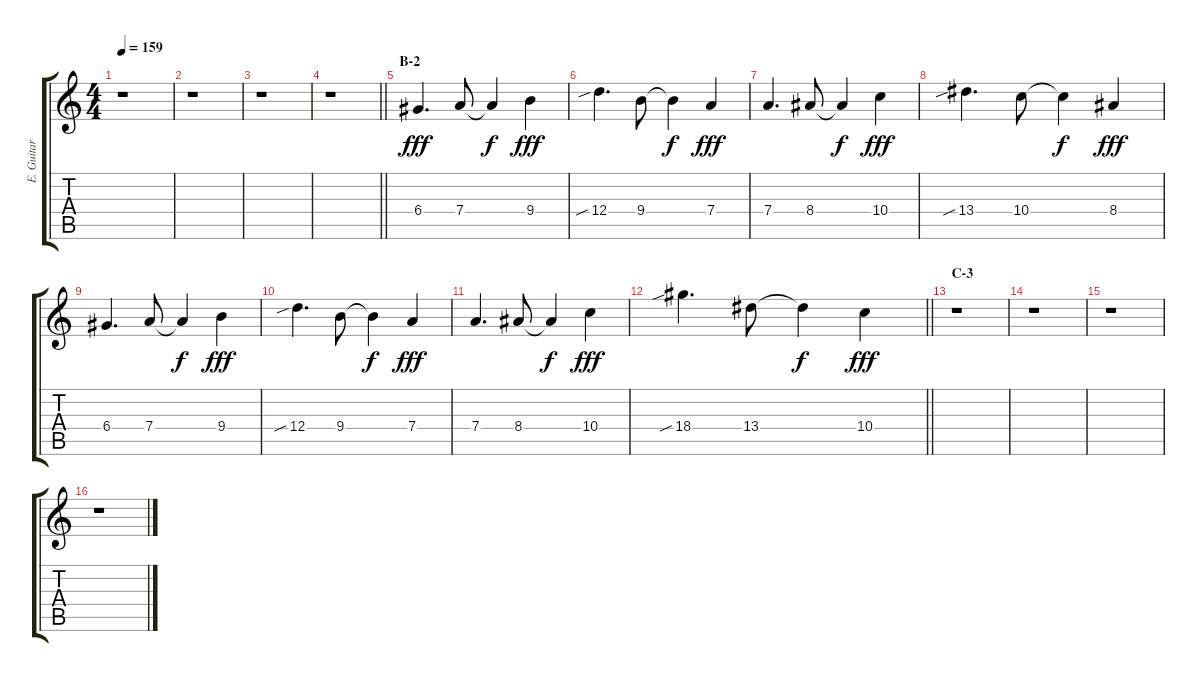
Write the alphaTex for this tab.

\track ("E. Guitar III" "E. Guitar ") {instrument overdrivenguitar}
\staff {score tabs}
\tuning (E4 B3 G3 D3 A2 E2) {hide}
\ts (4 4)
\tempo 159
\clef g2
\ks c
r.1{dy fff} |
r.1 |
r.1 |
\barLineRight lightlight
r.1 |
\section ("" "B-2")
6.4.4{d} 7.4.8 7.4{t}.4{dy f} 9.4.4{dy fff} |
12.4{sib}.4{d} 9.4.8 9.4{t}.4{dy f} 7.4.4{dy fff} |
7.4.4{d} 8.4.8 8.4{t}.4{dy f} 10.4.4{dy fff} |
13.4{sib}.4{d} 10.4.8 10.4{t}.4{dy f} 8.4.4{dy fff} |
6.4.4{d} 7.4.8 7.4{t}.4{dy f} 9.4.4{dy fff} |
12.4{sib}.4{d} 9.4.8 9.4{t}.4{dy f} 7.4.4{dy fff} |
7.4.4{d} 8.4.8 8.4{t}.4{dy f} 10.4.4{dy fff} |
\barLineRight lightlight
18.4{sib}.4{d} 13.4.8 13.4{t}.4{dy f} 10.4.4{dy fff} |
\section ("" "C-3")
r.1 |
r.1 |
r.1 |
r.1
